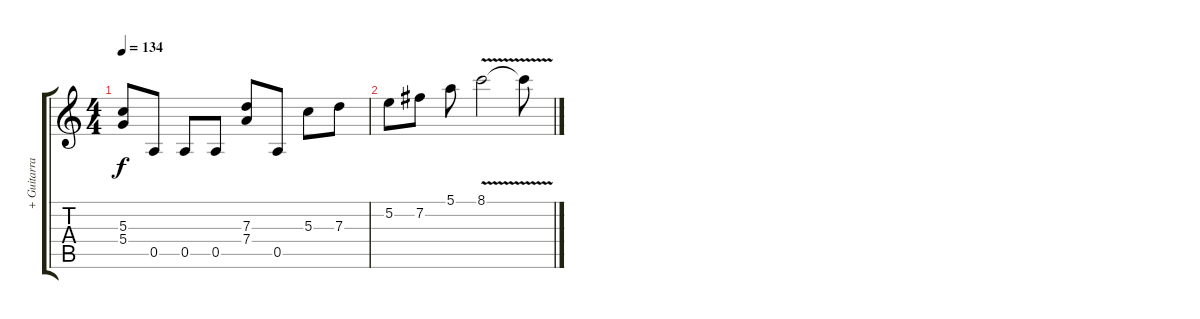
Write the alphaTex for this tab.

\track ("+ Guitarra" "+ Guitarra") {instrument overdrivenguitar}
\staff {score tabs}
\tuning (E4 B3 G3 D3 A2 D2) {hide}
\ts (4 4)
\tempo 134
\clef g2
\ks c
(5.3 5.4).8{dy f} 0.5.8 0.5.8 0.5.8 (7.3 7.4).8 0.5.8 5.3.8 7.3.8 |
5.2.8 7.2.8 5.1.8 8.1{v}.2 8.1{t}.8
